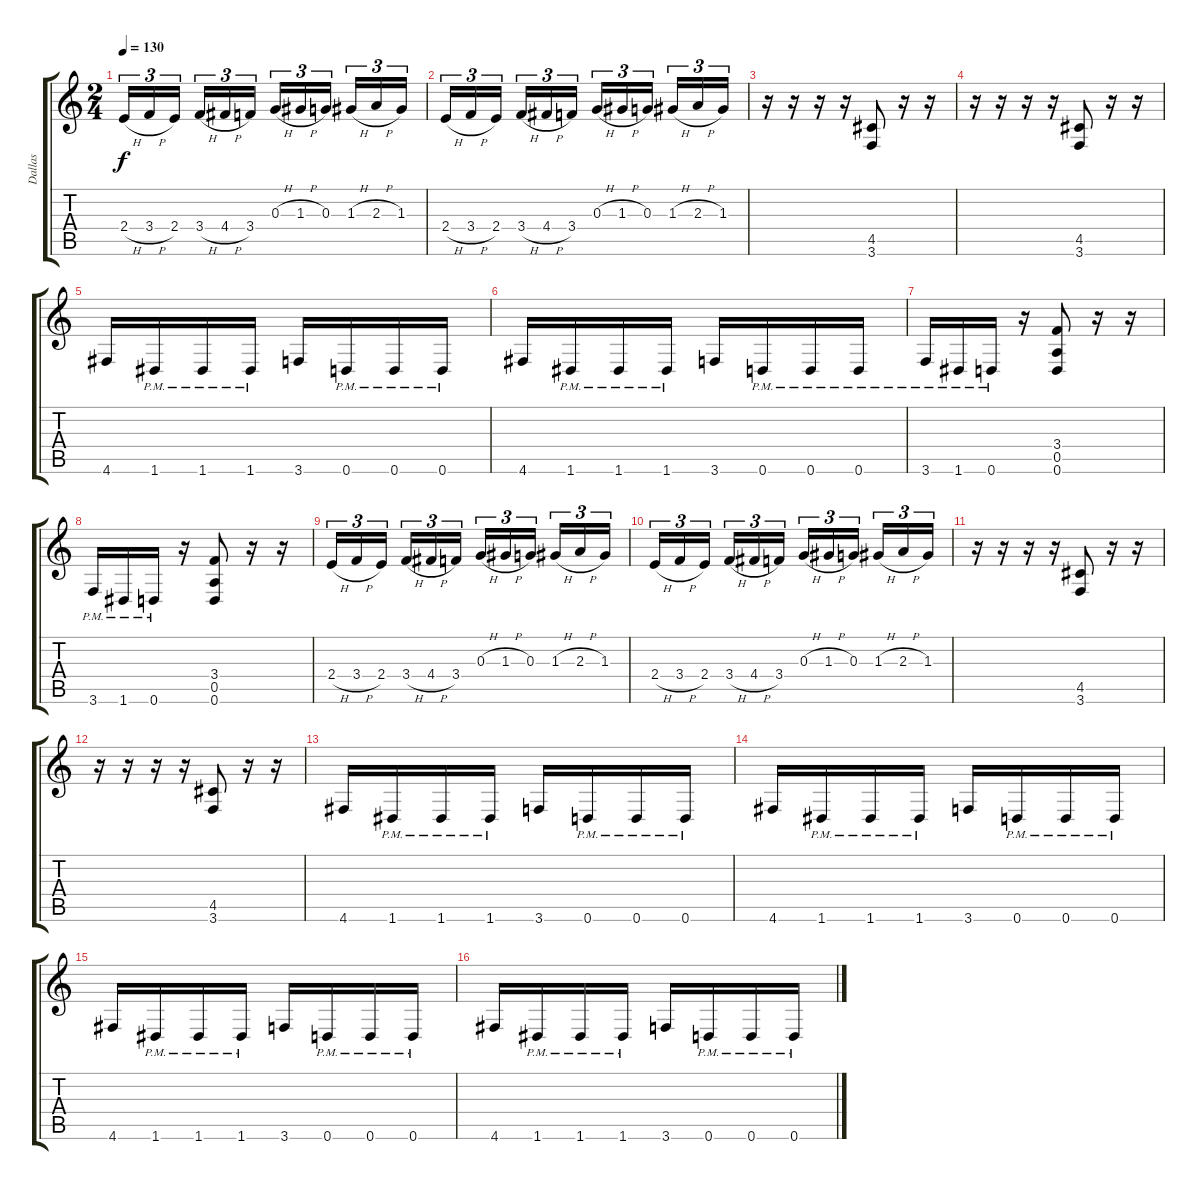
\track ("Dallas" "Dallas") {instrument distortionguitar}
\staff {score tabs}
\tuning (E4 B3 G3 D3 A2 D2) {hide}
\ts (2 4)
\tempo 130
\clef g2
\ks c
2.4{h}.16{tu (3 2) dy f} 3.4{h}.16{tu (3 2)} 2.4.16{tu (3 2) beam splitsecondary} 3.4{h}.16{tu (3 2)} 4.4{h}.16{tu (3 2)} 3.4.16{tu (3 2)} 0.3{h}.16{tu (3 2)} 1.3{h}.16{tu (3 2)} 0.3.16{tu (3 2) beam splitsecondary} 1.3{h}.16{tu (3 2)} 2.3{h}.16{tu (3 2)} 1.3.16{tu (3 2)} |
2.4{h}.16{tu (3 2)} 3.4{h}.16{tu (3 2)} 2.4.16{tu (3 2) beam splitsecondary} 3.4{h}.16{tu (3 2)} 4.4{h}.16{tu (3 2)} 3.4.16{tu (3 2)} 0.3{h}.16{tu (3 2)} 1.3{h}.16{tu (3 2)} 0.3.16{tu (3 2) beam splitsecondary} 1.3{h}.16{tu (3 2)} 2.3{h}.16{tu (3 2)} 1.3.16{tu (3 2)} |
r.16 r.16 r.16 r.16 (4.5 3.6).8 r.16 r.16 |
r.16 r.16 r.16 r.16 (4.5 3.6).8 r.16 r.16 |
4.6.16 1.6{pm}.16 1.6{pm}.16 1.6{pm}.16 3.6.16 0.6{pm}.16 0.6{pm}.16 0.6{pm}.16 |
4.6.16 1.6{pm}.16 1.6{pm}.16 1.6{pm}.16 3.6.16 0.6{pm}.16 0.6{pm}.16 0.6{pm}.16 |
3.6{pm}.16 1.6{pm}.16 0.6{pm}.16 r.16 (3.4 0.5 0.6).8 r.16 r.16 |
3.6{pm}.16 1.6{pm}.16 0.6{pm}.16 r.16 (3.4 0.5 0.6).8 r.16 r.16 |
2.4{h}.16{tu (3 2)} 3.4{h}.16{tu (3 2)} 2.4.16{tu (3 2) beam splitsecondary} 3.4{h}.16{tu (3 2)} 4.4{h}.16{tu (3 2)} 3.4.16{tu (3 2)} 0.3{h}.16{tu (3 2)} 1.3{h}.16{tu (3 2)} 0.3.16{tu (3 2) beam splitsecondary} 1.3{h}.16{tu (3 2)} 2.3{h}.16{tu (3 2)} 1.3.16{tu (3 2)} |
2.4{h}.16{tu (3 2)} 3.4{h}.16{tu (3 2)} 2.4.16{tu (3 2) beam splitsecondary} 3.4{h}.16{tu (3 2)} 4.4{h}.16{tu (3 2)} 3.4.16{tu (3 2)} 0.3{h}.16{tu (3 2)} 1.3{h}.16{tu (3 2)} 0.3.16{tu (3 2) beam splitsecondary} 1.3{h}.16{tu (3 2)} 2.3{h}.16{tu (3 2)} 1.3.16{tu (3 2)} |
r.16 r.16 r.16 r.16 (4.5 3.6).8 r.16 r.16 |
r.16 r.16 r.16 r.16 (4.5 3.6).8 r.16 r.16 |
4.6.16 1.6{pm}.16 1.6{pm}.16 1.6{pm}.16 3.6.16 0.6{pm}.16 0.6{pm}.16 0.6{pm}.16 |
4.6.16 1.6{pm}.16 1.6{pm}.16 1.6{pm}.16 3.6.16 0.6{pm}.16 0.6{pm}.16 0.6{pm}.16 |
4.6.16 1.6{pm}.16 1.6{pm}.16 1.6{pm}.16 3.6.16 0.6{pm}.16 0.6{pm}.16 0.6{pm}.16 |
4.6.16 1.6{pm}.16 1.6{pm}.16 1.6{pm}.16 3.6.16 0.6{pm}.16 0.6{pm}.16 0.6{pm}.16
